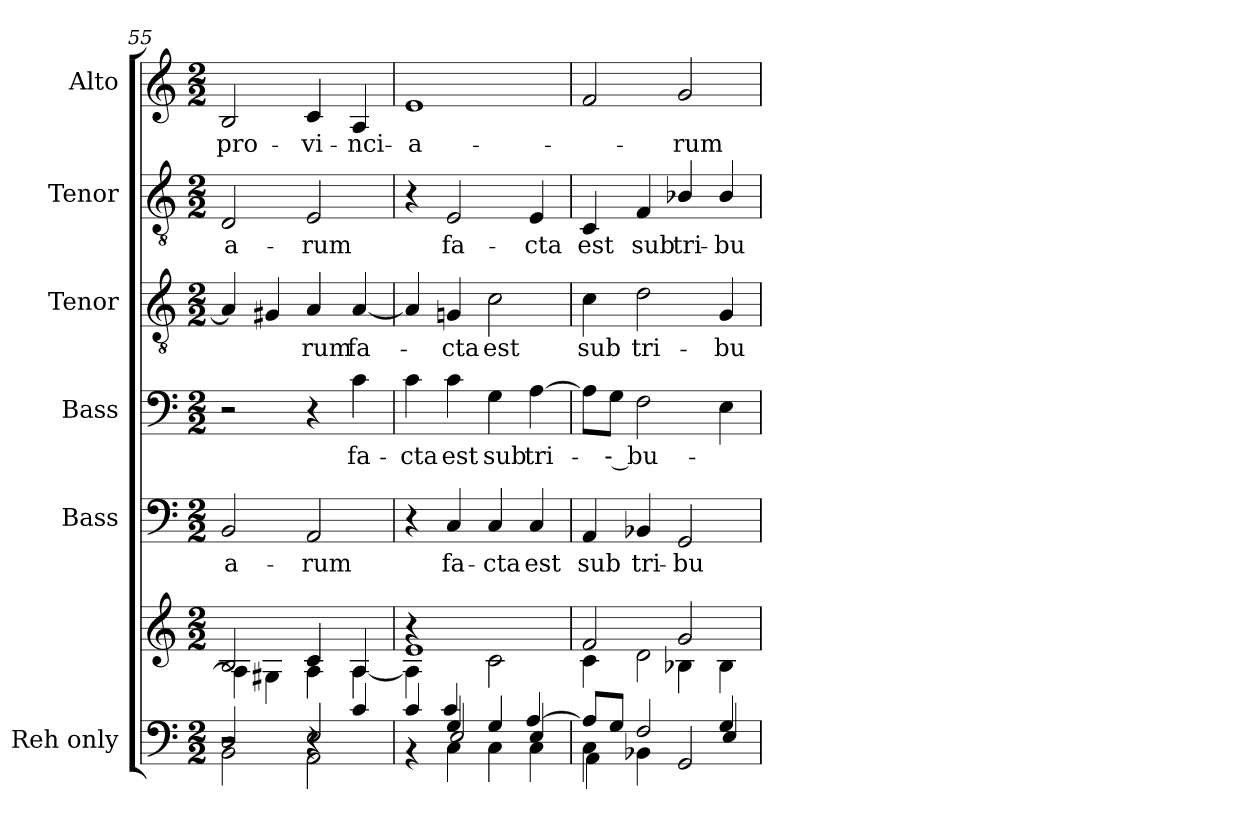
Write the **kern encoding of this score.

**kern	**kern	**kern	**text	**kern	**text	**kern	**text	**kern	**text	**kern	**text
*part6	*part6	*part5	*part5	*part4	*part4	*part3	*part3	*part2	*part2	*part1	*part1
*staff7	*staff6	*staff5	*staff5	*staff4	*staff4	*staff3	*staff3	*staff2	*staff2	*staff1	*staff1
*I"Reh only	*	*I"Bass	*	*I"Bass	*	*I"Tenor	*	*I"Tenor	*	*I"Alto	*
*	*	*I'B.	*	*I'B.	*	*I'T.	*	*I'T.	*	*I'A.	*
*clefF4	*clefG2	*clefF4	*	*clefF4	*	*clefGv2	*	*clefGv2	*	*clefG2	*
*	*	*	*	*	*	*ITrd7c12	*	*ITrd7c12	*	*	*
*k[]	*k[]	*k[]	*	*k[]	*	*k[]	*	*k[]	*	*k[]	*
*C:	*C:	*C:	*	*C:	*	*C:	*	*C:	*	*C:	*
*M2/2	*M2/2	*M2/2	*	*M2/2	*	*M2/2	*	*M2/2	*	*M2/2	*
=55	=55	=55	=55	=55	=55	=55	=55	=55	=55	=55	=55
*^	*^	*	*	*	*	*	*	*	*	*	*
*	*^	*	*	*	*	*	*	*	*	*	*	*	*
!	!	!	!	!	!	!LO:LY:b:color=#000000	!	!	!	!	!	!	!	!
!	!	!	!	!	!	!	!	!	!	!	!	!LO:LY:b:color=#000000	!	!
!	!	!	!	!	!	!	!	!	!	!	!	!	!	!LO:LY:b:color=#000000
2Di/	2r	2BBi\	2Bi/	4Ai\]	2BBi/	-a-	2r	.	4AAi/]	.	2DDi/	-a-	2Bi/	pro-
.	.	.	.	4G#Xi\	.	.	.	.	4GG#Xi/	.	.	.	.	.
!	!	!	!	!	!	!LO:LY:b:color=#000000	!	!	!	!	!	!	!	!
!	!	!	!	!	!	!	!	!	!	!LO:LY:b:color=#000000	!	!	!	!
!	!	!	!	!	!	!	!	!	!	!	!	!LO:LY:b:color=#000000	!	!
!	!	!	!	!	!	!	!	!	!	!	!	!	!	!LO:LY:b:color=#000000
2Ei/	4r	2AAi\	4ci/	4Ai\	2AAi/	-rum	4r	.	4AAi/	-rum	2EEi/	-rum	4ci/	-vi-
!	!	!	!	!	!	!	!	!LO:LY:b:color=#000000	!	!	!	!	!	!
!	!	!	!	!	!	!	!	!	!	!LO:LY:b:color=#000000	!	!	!	!
!	!	!	!	!	!	!	!	!	!	!	!	!	!	!LO:LY:b:color=#000000
.	4ci/	.	4Ai/	[4Ai\	.	.	4ci\	fa-	[4AAi/	fa-	.	.	4Ai/	-nci-
=56	=56	=56	=56	=56	=56	=56	=56	=56	=56	=56	=56	=56	=56	=56
*	*	*^	*	*^	*	*	*	*	*	*	*	*	*	*
!	!	!	!	!	!	!	!	!	!	!LO:LY:b:color=#000000	!	!	!	!	!	!
!	!	!	!	!	!	!	!	!	!	!	!	!	!	!	!	!LO:LY:b:color=#000000
4ryy	4ryy	4ci/	4r	1ei	4Ai\]	4r	4r	.	4ci\	-cta	4AAi/]	.	4r	.	1ei	-a-
!	!	!	!	!	!	!	!	!LO:LY:b:color=#000000	!	!	!	!	!	!	!	!
!	!	!	!	!	!	!	!	!	!	!LO:LY:b:color=#000000	!	!	!	!	!	!
!	!	!	!	!	!	!	!	!	!	!	!	!LO:LY:b:color=#000000	!	!	!	!
!	!	!	!	!	!	!	!	!	!	!	!	!	!	!LO:LY:b:color=#000000	!	!
4Gi/	2Ei/	4ci/	4Ci\	.	4ryy	2.ryy	4Ci/	fa-	4ci\	est	4GGni/	-cta	2EEi/	fa-	.	.
!	!	!	!	!	!	!	!	!LO:LY:b:color=#000000	!	!	!	!	!	!	!	!
!	!	!	!	!	!	!	!	!	!	!LO:LY:b:color=#000000	!	!	!	!	!	!
!	!	!	!	!	!	!	!	!	!	!	!	!LO:LY:b:color=#000000	!	!	!	!
2ryy	.	4Gi/	4Ci\	.	2ci\	.	4Ci/	-cta	4Gi\	sub	2Ci\	est	.	.	.	.
!	!	!	!	!	!	!	!	!LO:LY:b:color=#000000	!	!	!	!	!	!	!	!
!	!	!	!	!	!	!	!	!	!	!LO:LY:b:color=#000000	!	!	!	!	!	!
!	!	!	!	!	!	!	!	!	!	!	!	!	!	!LO:LY:b:color=#000000	!	!
.	4Ei/	[4Ai/	4Ci\	.	.	.	4Ci/	est	[4Ai\	tri-	.	.	4EEi/	-cta	.	.
=57	=57	=57	=57	=57	=57	=57	=57	=57	=57	=57	=57	=57	=57	=57	=57	=57
!	!	!	!	!	!	!	!	!LO:LY:b:color=#000000	!	!	!	!	!	!	!	!
!	!	!	!	!	!	!	!	!	!	!	!	!LO:LY:b:color=#000000	!	!	!	!
!	!	!	!	!	!	!	!	!	!	!	!	!	!	!LO:LY:b:color=#000000	!	!
4Ci\	2.ryy	8Ai/L]	4AAi\	2fi/	4ryy	4ci\	4AAi/	sub	8Ai\L]	.	4Ci\	sub	4CCi/	est	2fi/	.
!	!	!	!	!	!	!	!	!	!	!LO:LY:b:color=#000000	!	!	!	!	!	!
.	.	8Gi/J	.	.	.	.	.	.	8Gi\J	-- bu-	.	.	.	.	.	.
!	!	!	!	!	!	!	!	!LO:LY:b:color=#000000	!	!	!	!	!	!	!	!
!	!	!	!	!	!	!	!	!	!	!	!	!LO:LY:b:color=#000000	!	!	!	!
!	!	!	!	!	!	!	!	!	!	!	!	!	!	!LO:LY:b:color=#000000	!	!
2.ryy	.	2Fi/	4BB-Xi\	.	4ryy	2di\	4BB-Xi/	tri-	2Fi\	.	2Di\	tri-	4FFi/	sub	.	.
!	!	!	!	!	!	!	!	!LO:LY:b:color=#000000	!	!	!	!	!	!	!	!
!	!	!	!	!	!	!	!	!	!	!	!	!	!	!LO:LY:b:color=#000000	!	!
!	!	!	!	!	!	!	!	!	!	!	!	!	!	!	!	!LO:LY:b:color=#000000
.	.	.	2GGi/	2gi/	4B-Xi\	.	2GGi/	-bu-	.	.	.	.	4BB-Xi/	tri-	2gi/	-rum
!	!	!	!	!	!	!	!	!	!	!	!	!LO:LY:b:color=#000000	!	!	!	!
!	!	!	!	!	!	!	!	!	!	!	!	!	!	!LO:LY:b:color=#000000	!	!
.	4Gi/	4Ei/	.	.	4B-i\	4ryy	.	.	4Ei\	.	4GGi/	-bu-	4BB-i/	-bu-	.	.
*v	*v	*v	*v	*	*	*	*	*	*	*	*	*	*	*	*	*
*	*v	*v	*v	*	*	*	*	*	*	*	*	*	*
=	=	=	=	=	=	=	=	=	=	=	=
*-	*-	*-	*-	*-	*-	*-	*-	*-	*-	*-	*-
